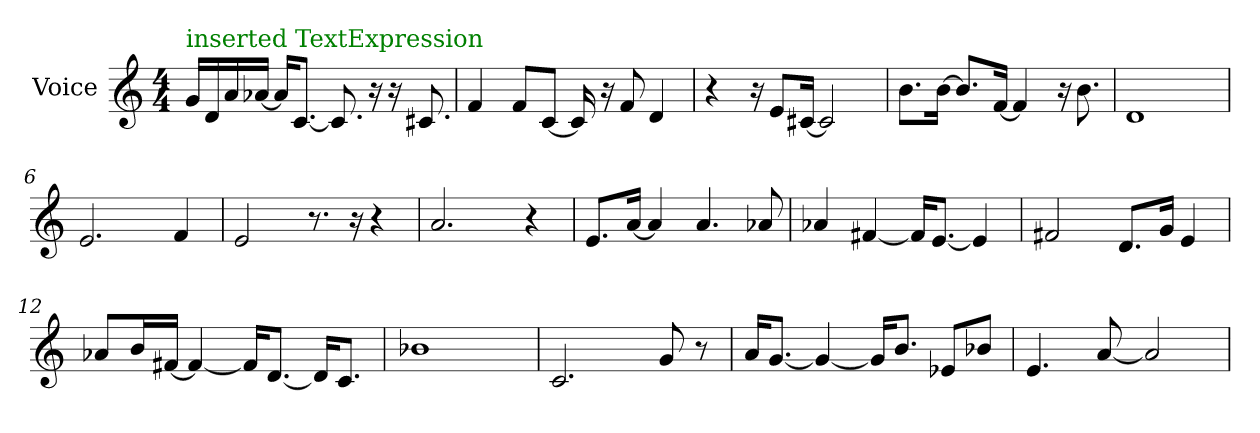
**kern
*part1
*staff1
*I"Voice
*I'Voice
*clefG2
*M4/4
=1
!LO:TX:color=#008000:t=inserted TextExpression
16g/LL
16d/
16a/
[<16a-X/JJ
16a-/KL]
[<8.c/J
8.c/]
16ra
16ra
8.c#X/
=2
4f/
8f/L
[<8c/J
16c/]
16ra
8f/
4d/
=3
4r
16ra
8e/L
[<16c#X/Jk
2c#/]
=4
8.b\L
[>16b\Jk
8.b/L]
[<16f/Jk
4f/]
16ra
8.b\
=5
1d
=6
2.e/
4f/
=7
2e/
8.r
16ra
4r
!!LO:LB:g=z
=8
2.a/
4r
=9
8.e/L
[<16a/Jk
4a/]
4.a/
8a-X/
=10
4a-X/
[<4f#X/
16f#/KL]
[<8.e/J
4e/]
=11
2f#X/
8.d/L
16g/Jk
4e/
=12
8a-X/L
16b/L
[<16f#X/JJ
4f#/_
16f#/KL]
[<8.d/J
16d/KL]
8.c/J
=13
1b-X
=14
2.c/
8g/
8r
!!LO:LB:g=z
=15
16a/KL
[<8.g/J
4g/_
16g/KL]
8.b/J
8e-X/L
8b-X/J
=16
4.e/
[<8a/
2a/]
=
*-
